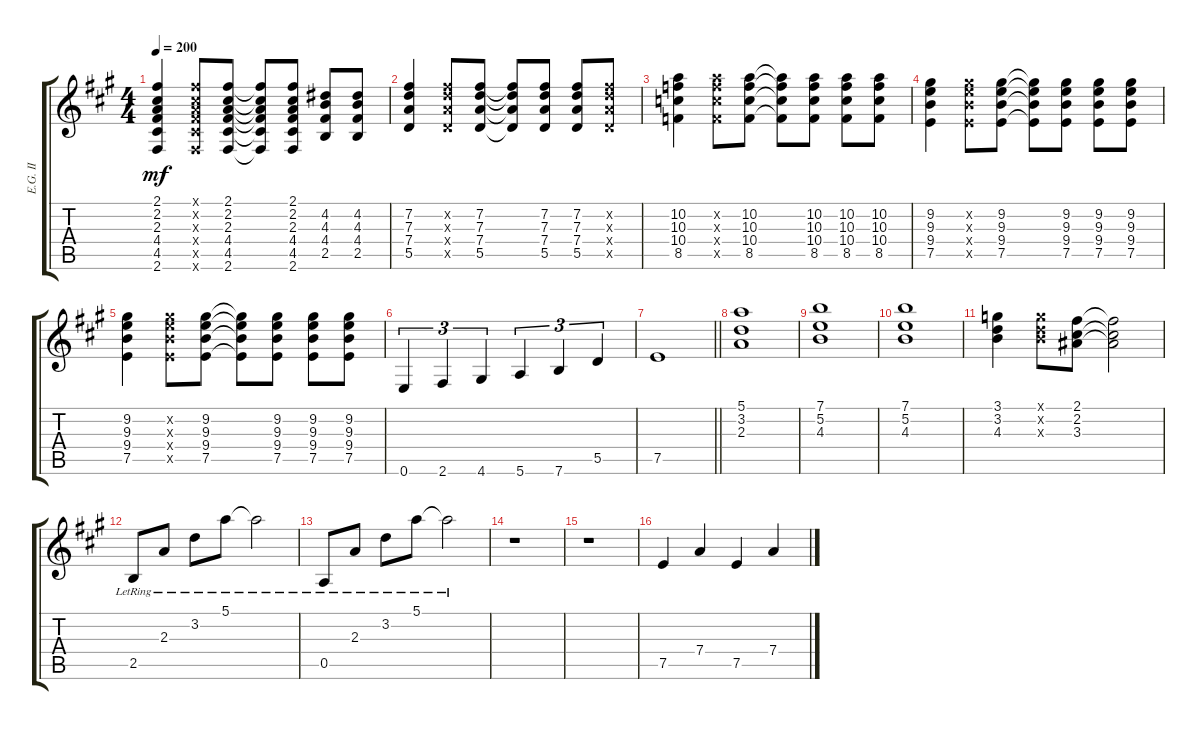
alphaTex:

\track ("E.G. II" "E.G. II") {instrument overdrivenguitar}
\staff {score tabs}
\tuning (E4 B3 G3 D3 A2 E2) {hide}
\ts (4 4)
\tempo 200
\clef g2
\ks a
(2.1 2.2 2.3 4.4 4.5 2.6).4{dy mf} (2.1{x} 2.2{x} 2.3{x} 4.4{x} 4.5{x} 2.6{x}).8 (2.1 2.2 2.3 4.4 4.5 2.6).8 (2.1{t} 2.2{t} 2.3{t} 4.4{t} 4.5{t} 2.6{t}).8 (2.1 2.2 2.3 4.4 4.5 2.6).8 (4.2 4.3 4.4 2.5).8 (4.2 4.3 4.4 2.5).8 |
(7.2 7.3 7.4 5.5).4 (7.2{x} 7.3{x} 7.4{x} 5.5{x}).8 (7.2 7.3 7.4 5.5).8 (7.2{t} 7.3{t} 7.4{t} 5.5{t}).8 (7.2 7.3 7.4 5.5).8 (7.2 7.3 7.4 5.5).8 (7.2{x} 7.3{x} 7.4{x} 5.5{x}).8 |
(10.2 10.3 10.4 8.5).4 (10.2{x} 10.3{x} 10.4{x} 8.5{x}).8 (10.2 10.3 10.4 8.5).8 (10.2{t} 10.3{t} 10.4{t} 8.5{t}).8 (10.2 10.3 10.4 8.5).8 (10.2 10.3 10.4 8.5).8 (10.2 10.3 10.4 8.5).8 |
(9.2 9.3 9.4 7.5).4 (9.2{x} 9.3{x} 9.4{x} 7.5{x}).8 (9.2 9.3 9.4 7.5).8 (9.2{t} 9.3{t} 9.4{t} 7.5{t}).8 (9.2 9.3 9.4 7.5).8 (9.2 9.3 9.4 7.5).8 (9.2 9.3 9.4 7.5).8 |
(9.2 9.3 9.4 7.5).4 (9.2{x} 9.3{x} 9.4{x} 7.5{x}).8 (9.2 9.3 9.4 7.5).8 (9.2{t} 9.3{t} 9.4{t} 7.5{t}).8 (9.2 9.3 9.4 7.5).8 (9.2 9.3 9.4 7.5).8 (9.2 9.3 9.4 7.5).8 |
0.6.4{tu (3 2)} 2.6.4{tu (3 2)} 4.6.4{tu (3 2)} 5.6.4{tu (3 2)} 7.6.4{tu (3 2)} 5.5.4{tu (3 2)} |
\barLineRight lightlight
7.5.1 |
\section ("" "")
(5.1 3.2 2.3).1 |
(7.1 5.2 4.3).1 |
(7.1 5.2 4.3).1 |
(3.1 3.2 4.3).4 (3.1{x} 3.2{x} 4.3{x}).8 (2.1 2.2 3.3).8 (2.1{t} 2.2{t} 3.3{t}).2 |
2.5{lr}.8 2.3{lr}.8 3.2{lr}.8 5.1{lr}.8 5.1{lr t}.2 |
0.5{lr}.8 2.3{lr}.8 3.2{lr}.8 5.1{lr}.8 5.1{lr t}.2 |
r.1 |
r.1 |
7.5.4 7.4.4 7.5.4 7.4.4
